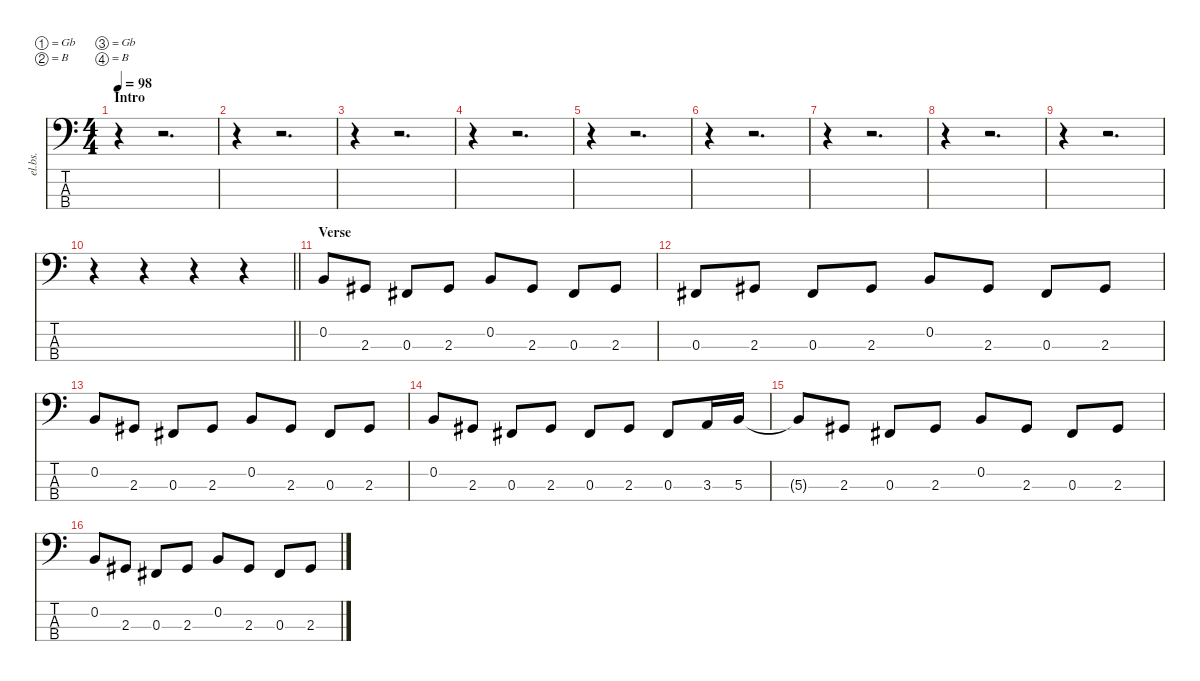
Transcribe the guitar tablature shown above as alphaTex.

\defaultSystemsLayout 4
\hideDynamics
\bracketExtendMode nobrackets
\otherSystemsTrackNameOrientation horizontal
\track ("Jean Savoie" "el.bs.") {instrument electricbasspick}
\staff {score tabs}
\tuning (Gb2 B1 Gb1 B0)
\ts (4 4)
\section ("" "Intro")
\tempo 98
\clef f4
\ks c
r.4{dy f instrument electricbasspick beam Down} r.2{d beam Down} |
r.4{beam Down} r.2{d beam Down} |
r.4{beam Down} r.2{d beam Down} |
r.4{beam Down} r.2{d beam Down} |
r.4{beam Down} r.2{d beam Down} |
r.4{beam Down} r.2{d beam Down} |
r.4{beam Down} r.2{d beam Down} |
r.4{beam Down} r.2{d beam Down} |
r.4{beam Down} r.2{d beam Down} |
\barLineRight lightlight
r.4{beam Down} r.4{beam Down} r.4{beam Down} r.4{beam Down} |
\section ("" "Verse")
0.2.8{beam Up} 2.3{acc #}.8{beam Up} 0.3{acc #}.8{beam Up} 2.3{acc #}.8{beam Up} 0.2.8{beam Up} 2.3{acc #}.8{beam Up} 0.3{acc #}.8{beam Up} 2.3{acc #}.8{beam Up} |
0.3{acc #}.8{beam Up} 2.3{acc #}.8{beam Up} 0.3{acc #}.8{beam Up} 2.3{acc #}.8{beam Up} 0.2.8{beam Up} 2.3{acc #}.8{beam Up} 0.3{acc #}.8{beam Up} 2.3{acc #}.8{beam Up} |
0.2.8{beam Up} 2.3{acc #}.8{beam Up} 0.3{acc #}.8{beam Up} 2.3{acc #}.8{beam Up} 0.2.8{beam Up} 2.3{acc #}.8{beam Up} 0.3{acc #}.8{beam Up} 2.3{acc #}.8{beam Up} |
0.2.8{beam Up} 2.3{acc #}.8{beam Up} 0.3{acc #}.8{beam Up} 2.3{acc #}.8{beam Up} 0.3{acc #}.8{beam Up} 2.3{acc #}.8{beam Up} 0.3{acc #}.8{beam Up} 3.3.16{beam Up} 5.3.16{beam Up} |
5.3{t}.8{beam Up} 2.3{acc #}.8{beam Up} 0.3{acc #}.8{beam Up} 2.3{acc #}.8{beam Up} 0.2.8{beam Up} 2.3{acc #}.8{beam Up} 0.3{acc #}.8{beam Up} 2.3{acc #}.8{beam Up} |
0.2.8{beam Up} 2.3{acc #}.8{beam Up} 0.3{acc #}.8{beam Up} 2.3{acc #}.8{beam Up} 0.2.8{beam Up} 2.3{acc #}.8{beam Up} 0.3{acc #}.8{beam Up} 2.3{acc #}.8{beam Up}
